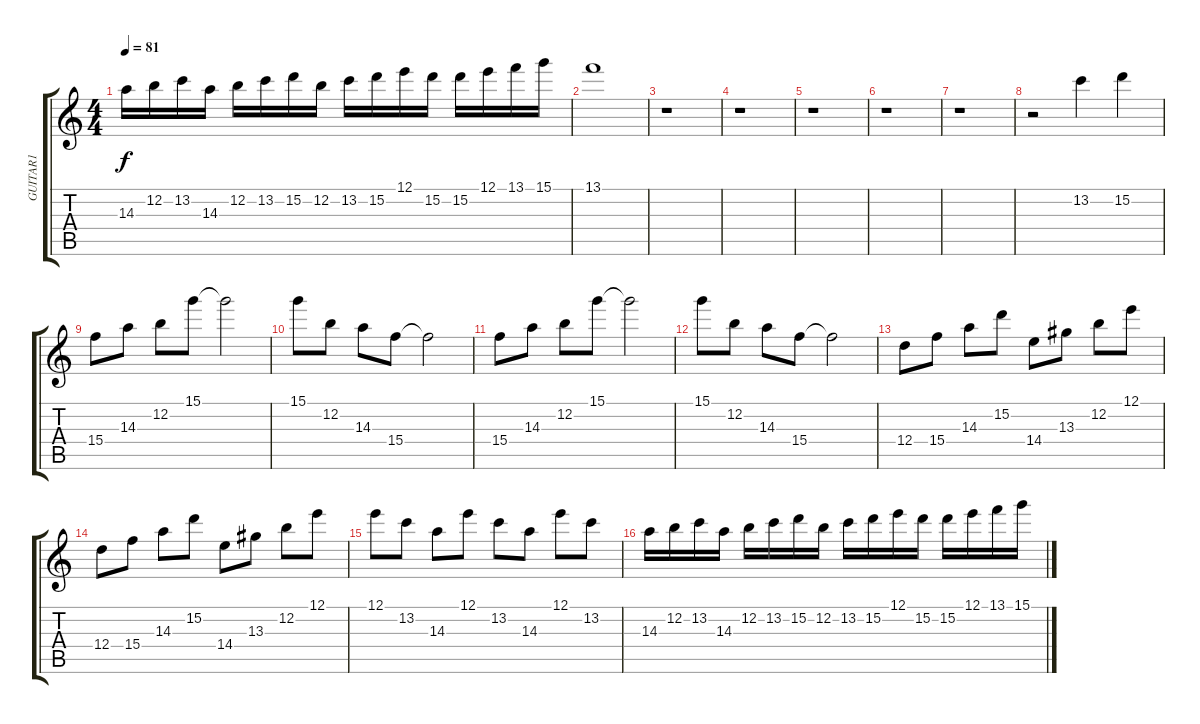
\track ("GUITAR1" "GUITAR1") {instrument electricguitarjazz}
\staff {score tabs}
\tuning (E4 B3 G3 D3 A2 E2) {hide}
\ts (4 4)
\tempo 81
\clef g2
\ks c
14.3.16{dy f} 12.2.16 13.2.16 14.3.16 12.2.16 13.2.16 15.2.16 12.2.16 13.2.16 15.2.16 12.1.16 15.2.16 15.2.16 12.1.16 13.1.16 15.1.16 |
13.1.1 |
r.1 |
r.1 |
r.1 |
r.1 |
r.1 |
r.2 13.2.4 15.2.4 |
15.4.8 14.3.8 12.2.8 15.1.8 15.1{t}.2 |
15.1.8 12.2.8 14.3.8 15.4.8 15.4{t}.2 |
15.4.8 14.3.8 12.2.8 15.1.8 15.1{t}.2 |
15.1.8 12.2.8 14.3.8 15.4.8 15.4{t}.2 |
12.4.8 15.4.8 14.3.8 15.2.8 14.4.8 13.3.8 12.2.8 12.1.8 |
12.4.8 15.4.8 14.3.8 15.2.8 14.4.8 13.3.8 12.2.8 12.1.8 |
12.1.8 13.2.8 14.3.8 12.1.8 13.2.8 14.3.8 12.1.8 13.2.8 |
14.3.16 12.2.16 13.2.16 14.3.16 12.2.16 13.2.16 15.2.16 12.2.16 13.2.16 15.2.16 12.1.16 15.2.16 15.2.16 12.1.16 13.1.16 15.1.16
